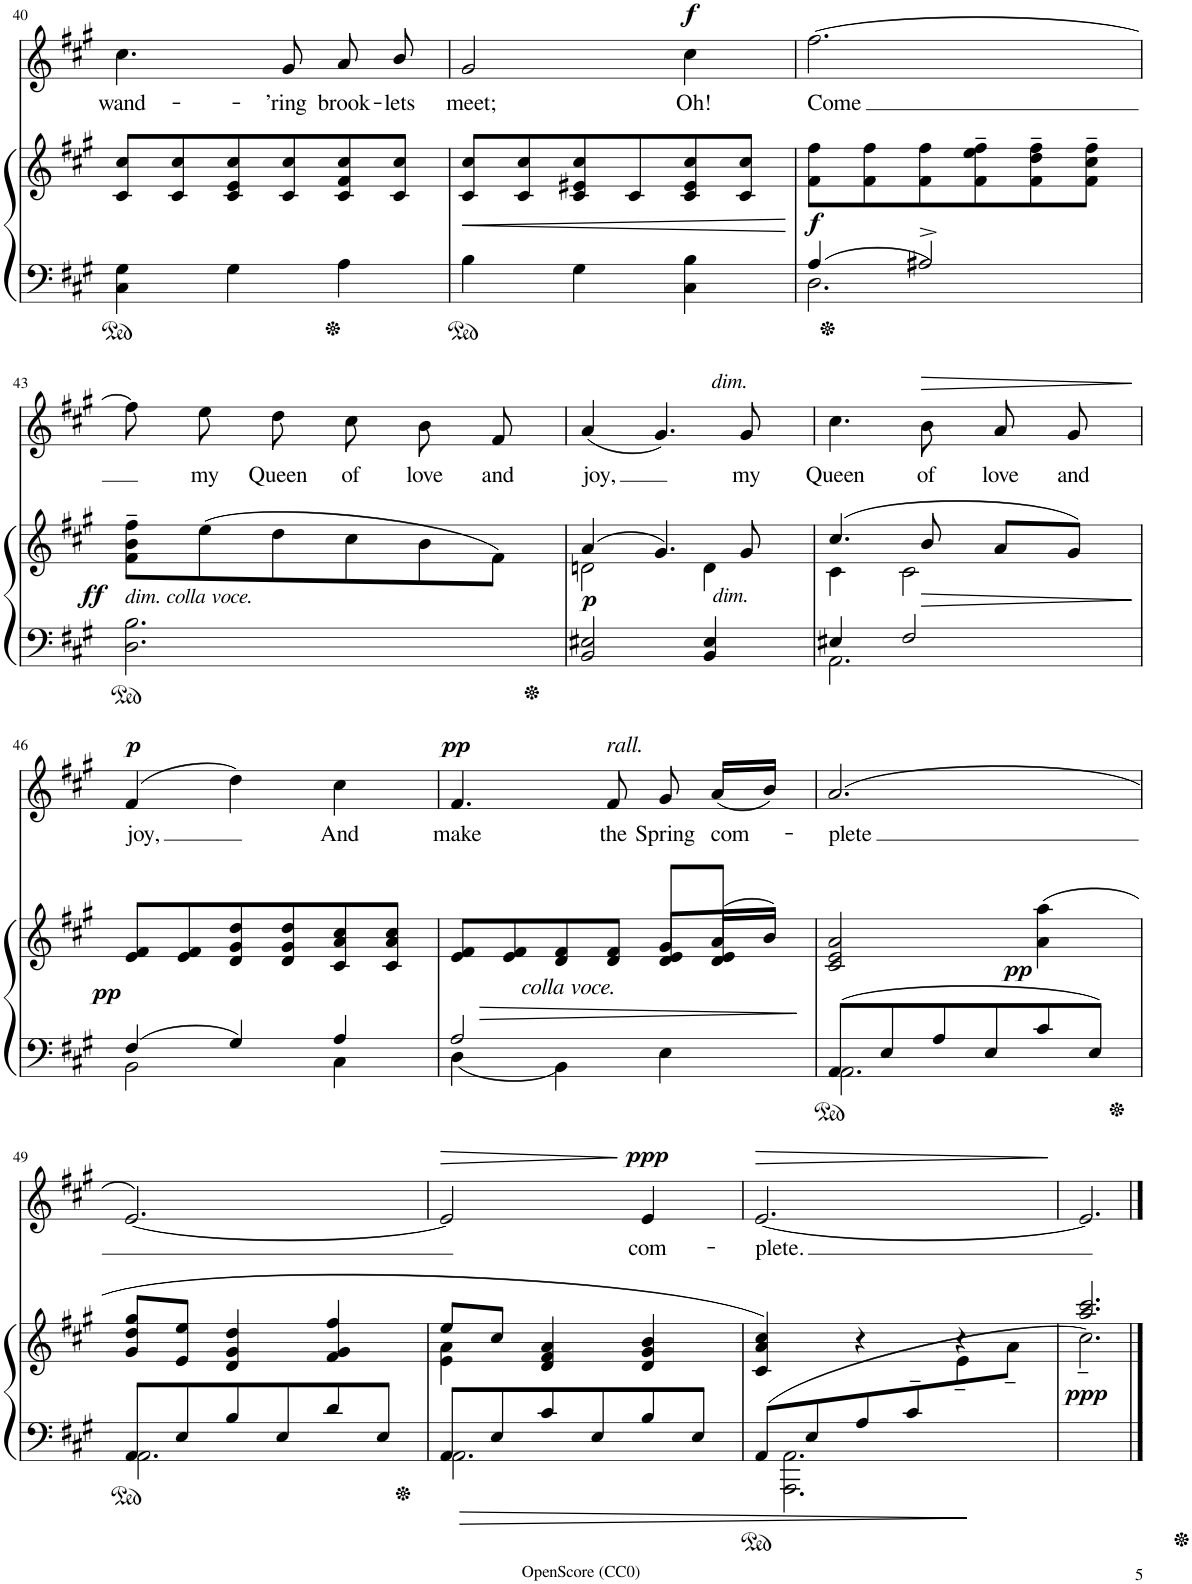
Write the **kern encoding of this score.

**kern	**kern	**dynam	**kern	**text	**dynam
*part2	*part2	*part2	*part1	*part1	*part1
*staff3	*staff2	*staff2/3	*staff1	*staff1	*staff1
*I"Piano	*	*	*I"Voice	*	*
*I'Pno	*	*	*	*	*
!!LO:PB:g=z
*clefF4	*clefG2	*	*clefG2	*	*
*k[f#c#g#]	*k[f#c#g#]	*	*k[f#c#g#]	*	*
*M3/4	*M3/4	*	*M3/4	*	*
=40	=40	=40	=40	=40	=40
!	!	!	!	!LO:LY:b	!
4C#\ 4G#\	8c#/ 8cc#/L	.	4.cc#\	wand-	.
.	8c#/ 8cc#/	.	.	.	.
4G#\	8c#/ 8e/ 8cc#/	.	.	.	.
!	!	!	!	!LO:LY:b	!
.	8c#/ 8cc#/	.	8g#/	-’ring	.
!	!	!	!	!LO:LY:b	!
4A\	8c#/ 8f#/ 8cc#/	.	8a/	brook-	.
!	!	!	!	!LO:LY:b	!
.	8c#/ 8cc#/J	.	8b/	-lets	.
=41	=41	=41	=41	=41	=41
!	!	!LO:HP:b	!	!LO:LY:b	!
4B\	8c#/ 8cc#/L	<	2g#/	meet;	.
.	8c#/ 8cc#/	.	.	.	.
4G#\	8c#/ 8e#X/ 8cc#/	.	.	.	.
.	8c#/	.	.	.	.
!	!	!	!	!LO:LY:b	!LO:DY:a
4C#\ 4B\	8c#/ 8e#/ 8cc#/	.	4cc#\	Oh!	f
.	8c#/ 8cc#/J	.	.	.	.
.	.	[	.	.	.
=42	=42	=42	=42	=42	=42
*^	*	*	*	*	*
!	!	!	!LO:DY:b	!	!LO:LY:b	!
4A/	2.D\	8f#\ 8ff#\L	f	[2.ff#\	Come	.
.	.	8f#\ 8ff#\	.	.	.	.
2A#X^/	.	8f#\ 8ff#\	.	.	.	.
.	.	8f#\~ 8ee\~ 8ff#\~	.	.	.	.
.	.	8f#\~ 8dd\~ 8ff#\~	.	.	.	.
.	.	8f#\~ 8cc#\~ 8ff#\~J	.	.	.	.
*v	*v	*	*	*	*	*
!!LO:LB:g=z
=43	=43	=43	=43	=43	=43
!	!LO:TX:b:i:t=dim. colla voce.	!	!	!	!
!	!	!LO:DY:b	!	!	!
2.D\ 2.B\	8f#\~ 8b\~ 8ff#\~L	ff	8ff#\]	.	.
!	!	!	!	!LO:LY:b	!
.	(8ee\	.	8ee\	my	.
!	!	!	!	!LO:LY:b	!
.	8dd\	.	8dd\	Queen	.
!	!	!	!	!LO:LY:b	!
.	8cc#\	.	8cc#\	of	.
!	!	!	!	!LO:LY:b	!
.	8b\	.	8b\	love	.
!	!	!	!	!LO:LY:b	!
.	8f#\J)	.	8f#/	and	.
=44	=44	=44	=44	=44	=44
*	*^	*	*	*	*
!	!	!	!LO:DY:b	!	!LO:LY:b	!
2BB/ 2E#X/	(4a/	2dn\	p	(4a/	joy,	.
.	4.g#/)	.	.	4.g#/)	.	.
!	!	!LO:TX:b:i:t=dim.	!	!	!	!
4BB/ 4E#/	.	4d\	.	.	.	.
!	!	!	!	!LO:TX:a:i:t=dim.	!	!
!	!	!	!	!	!LO:LY:b	!
.	8g#/	.	.	8g#/	my	.
=45	=45	=45	=45	=45	=45	=45
*^	*	*	*	*	*	*
!	!	!	!	!	!	!LO:LY:b	!
4E#X/	2.AA\	(4.cc#/	4c#\	.	4.cc#\	Queen	.
2F#/	.	.	2c#\	.	.	.	.
!	!	!	!	!LO:HP:b	!	!LO:LY:b	!LO:HP:b
.	.	8b/	.	>	8b\	of	>
!	!	!	!	!	!	!LO:LY:b	!
.	.	8a/L	.	.	8a/	love	.
!	!	!	!	!	!	!LO:LY:b	!
.	.	8g#/J)	.	.	8g#/	and	.
*v	*v	*	*	*	*	*	*
*	*v	*v	*	*	*	*
.	.	]	.	.	]
!!LO:LB:g=z
=46	=46	=46	=46	=46	=46
*^	*	*	*	*	*
!	!	!	!LO:DY:b	!	!LO:LY:b	!LO:DY:a
4F#/	2BB\	8e/ 8f#/L	pp	(4f#/	joy,	p
.	.	8e/ 8f#/	.	.	.	.
4G#/	.	8d/ 8g#/ 8dd/	.	4dd\)	.	.
.	.	8d/ 8g#/ 8dd/	.	.	.	.
!	!	!	!	!	!LO:LY:b	!
4A/	4C#\	8c#/ 8a/ 8cc#/	.	4cc#\	And	.
.	.	8c#/ 8a/ 8cc#/J	.	.	.	.
=47	=47	=47	=47	=47	=47	=47
!	!	!	!LO:HP:b	!	!LO:LY:b	!LO:DY:a
*	*	*^	*	*	*	*
2A/	4D\	8e/ 8f#/L	2ryy	>	4.f#/	make	pp
!	!	!LO:TX:b:i:t=colla voce.	!	!	!	!	!
.	.	8e/ 8f#/	.	.	.	.	.
.	4BB\	8d/ 8f#/	.	.	.	.	.
!	!	!	!	!	!LO:TX:a:i:t=rall.	!	!
!	!	!	!	!	!	!LO:LY:b	!
.	.	8d/ 8f#/J	.	.	8f#/	the	.
!	!	!	!	!	!	!LO:LY:b	!
4ryy	4E\	8g#/L	8d/ 8e/L	.	8g#/	Spring	.
!	!	!	!	!	!	!LO:LY:b	!
.	.	(>16a/L	8d/ 8e/J	.	(16a/LL	com-	.
.	.	16b/JJ)	.	.	16b/JJ)	.	.
*v	*v	*	*	*	*	*	*
*	*v	*v	*	*	*	*
.	.	]	.	.	.
=48	=48	=48	=48	=48	=48
*^	*	*	*	*	*
!	!	!	!	!	!LO:LY:b	!
*	*	*	*	*^	*	*
8AA/L	2.AA\	2c#/ 2e/ 2a/	.	(>2.a/	2ryy	-plete	.
8E/	.	.	.	.	.	.	.
8A/	.	.	.	.	.	.	.
8E/	.	.	.	.	.	.	.
!	!	!	!LO:DY:b	!	!	!	!
8c#/	.	(4a\ 4aa\	pp	.	4ryy	.	.
8E/J	.	.	.	.	.	.	.
*	*	*	*	*v	*v	*	*
!!LO:LB:g=z
=49	=49	=49	=49	=49	=49	=49
8AA/L	2.AA\	8g#/ 8dd/ 8gg#/L	.	[2.e/)	.	.
8E/	.	8e/ 8ee/J	.	.	.	.
8B/	.	4d/ 4g#/ 4dd/	.	.	.	.
8E/	.	.	.	.	.	.
8d/	.	4f#/ 4g#/ 4ff#/	.	.	.	.
8E/J	.	.	.	.	.	.
=50	=50	=50	=50	=50	=50	=50
!	!	!	!LO:HP:b=2	!	!	!LO:HP:b
*	*	*^	*	*	*	*
8AA/L	2.AA\	8ee/L	4e\ 4a\	>	2e/]	.	>
8E/	.	8cc#/J	.	.	.	.	.
8c#/	.	4d/ 4f#/ 4a/	2ryy	.	.	.	.
8E/	.	.	.	.	.	.	.
!	!	!	!	!	!	!LO:LY:b	!LO:DY:n=1:a
8B/	.	4d/ 4g#/ 4b/	.	.	4e/	com-	] ppp
8E/J	.	.	.	.	.	.	.
=51	=51	=51	=51	=51	=51	=51	=51
*ped	*	*	*	*	*	*	*
!	!	!	!	!	!	!LO:LY:b	!LO:HP:b
(8AA/L	2.AAA\ 2.AA\	4c#/ 4a/ 4cc#/)	2ryy	.	[2.e/	-plete.	>
8E/	.	.	.	.	.	.	.
8A/	.	4r	.	.	.	.	.
8c#~>/	.	.	.	.	.	.	.
4ryy	.	4r	8e~\	.	.	.	.
.	.	.	8a~\J	.	.	.	.
*v	*v	*	*	*	*	*	*
*	*v	*v	*	*	*	*
.	.	.	.	.	]
=52	=52	=52	=52	=52	=52
*	*^	*	*	*	*
!	!	!	!LO:DY:b	!	!	!
2.ryy	2.aa/ 2.ccc#/	2.cc#~<\)	ppp	2.e/]	.	.
*	*v	*v	*	*	*	*
.	.	]	.	.	.
*	*Xped	*	*	*	*
==	==	==	==	==	==
*-	*-	*-	*-	*-	*-
